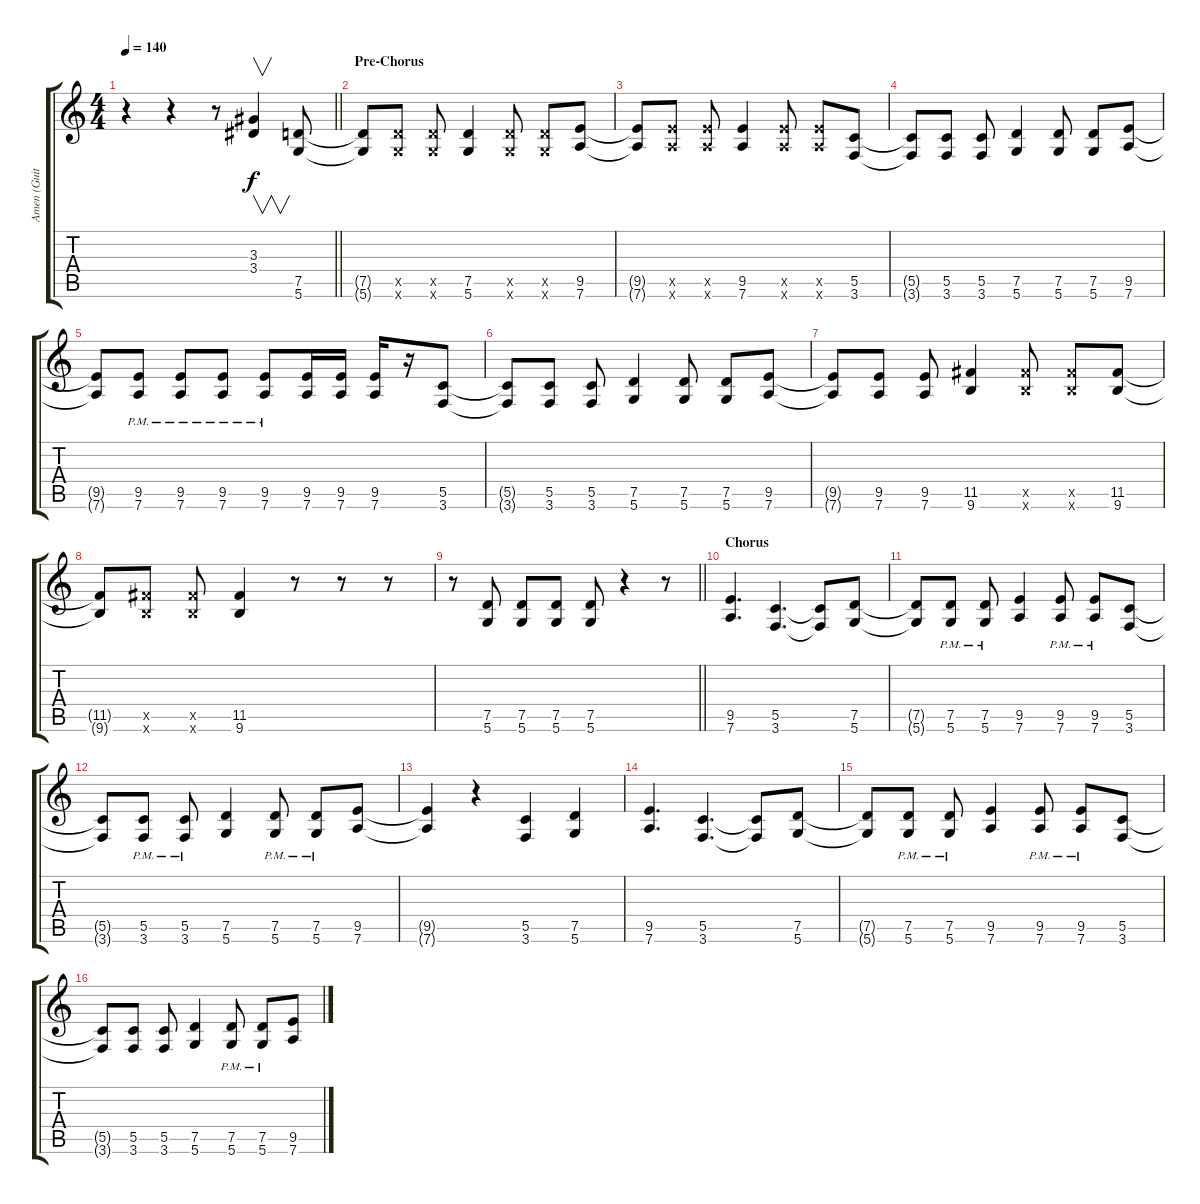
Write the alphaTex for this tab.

\track ("Amen (Guitar)" "Amen (Guit") {instrument distortionguitar}
\staff {score tabs}
\tuning (D4 A3 F3 C3 G2 D2) {hide}
\ts (4 4)
\tempo 140
\clef g2
\barLineRight lightlight
\ks c
r.4{dy f} r.4 r.8 (3.3 3.4).4{v} (7.5 5.6).8 |
\section ("" "Pre-Chorus")
(7.5{t} 5.6{t}).8 (7.5{x} 5.6{x}).8 (7.5{x} 5.6{x}).8 (7.5 5.6).4 (7.5{x} 5.6{x}).8 (7.5{x} 5.6{x}).8 (9.5 7.6).8 |
(9.5{t} 7.6{t}).8 (9.5{x} 7.6{x}).8 (9.5{x} 7.6{x}).8 (9.5 7.6).4 (9.5{x} 7.6{x}).8 (9.5{x} 7.6{x}).8 (5.5 3.6).8 |
(5.5{t} 3.6{t}).8 (5.5 3.6).8 (5.5 3.6).8 (7.5 5.6).4 (7.5 5.6).8 (7.5 5.6).8 (9.5 7.6).8 |
(9.5{t} 7.6{t}).8 (9.5{pm} 7.6{pm}).8 (9.5{pm} 7.6{pm}).8 (9.5{pm} 7.6{pm}).8 (9.5{pm} 7.6{pm}).8 (9.5 7.6).16 (9.5 7.6).16 (9.5 7.6).16 r.16 (5.5 3.6).8 |
(5.5{t} 3.6{t}).8 (5.5 3.6).8 (5.5 3.6).8 (7.5 5.6).4 (7.5 5.6).8 (7.5 5.6).8 (9.5 7.6).8 |
(9.5{t} 7.6{t}).8 (9.5 7.6).8 (9.5 7.6).8 (11.5 9.6).4 (11.5{x} 9.6{x}).8 (11.5{x} 9.6{x}).8 (11.5 9.6).8 |
(11.5{t} 9.6{t}).8 (11.5{x} 9.6{x}).8 (11.5{x} 9.6{x}).8 (11.5 9.6).4 r.8 r.8 r.8 |
\barLineRight lightlight
r.8 (7.5 5.6).8 (7.5 5.6).8 (7.5 5.6).8 (7.5 5.6).8 r.4 r.8 |
\section ("" "Chorus")
(9.5 7.6).4{d} (5.5 3.6).4{d} (5.5{t} 3.6{t}).8 (7.5 5.6).8 |
(7.5{t} 5.6{t}).8 (7.5{pm} 5.6{pm}).8 (7.5{pm} 5.6{pm}).8 (9.5 7.6).4 (9.5{pm} 7.6{pm}).8 (9.5{pm} 7.6{pm}).8 (5.5 3.6).8 |
(5.5{t} 3.6{t}).8 (5.5{pm} 3.6{pm}).8 (5.5{pm} 3.6{pm}).8 (7.5 5.6).4 (7.5{pm} 5.6{pm}).8 (7.5{pm} 5.6{pm}).8 (9.5 7.6).8 |
(9.5{t} 7.6{t}).4 r.4 (5.5 3.6).4 (7.5 5.6).4 |
(9.5 7.6).4{d} (5.5 3.6).4{d} (5.5{t} 3.6{t}).8 (7.5 5.6).8 |
(7.5{t} 5.6{t}).8 (7.5{pm} 5.6{pm}).8 (7.5{pm} 5.6{pm}).8 (9.5 7.6).4 (9.5{pm} 7.6{pm}).8 (9.5{pm} 7.6{pm}).8 (5.5 3.6).8 |
(5.5{t} 3.6{t}).8 (5.5 3.6).8 (5.5 3.6).8 (7.5 5.6).4 (7.5{pm} 5.6{pm}).8 (7.5{pm} 5.6{pm}).8 (9.5 7.6).8
